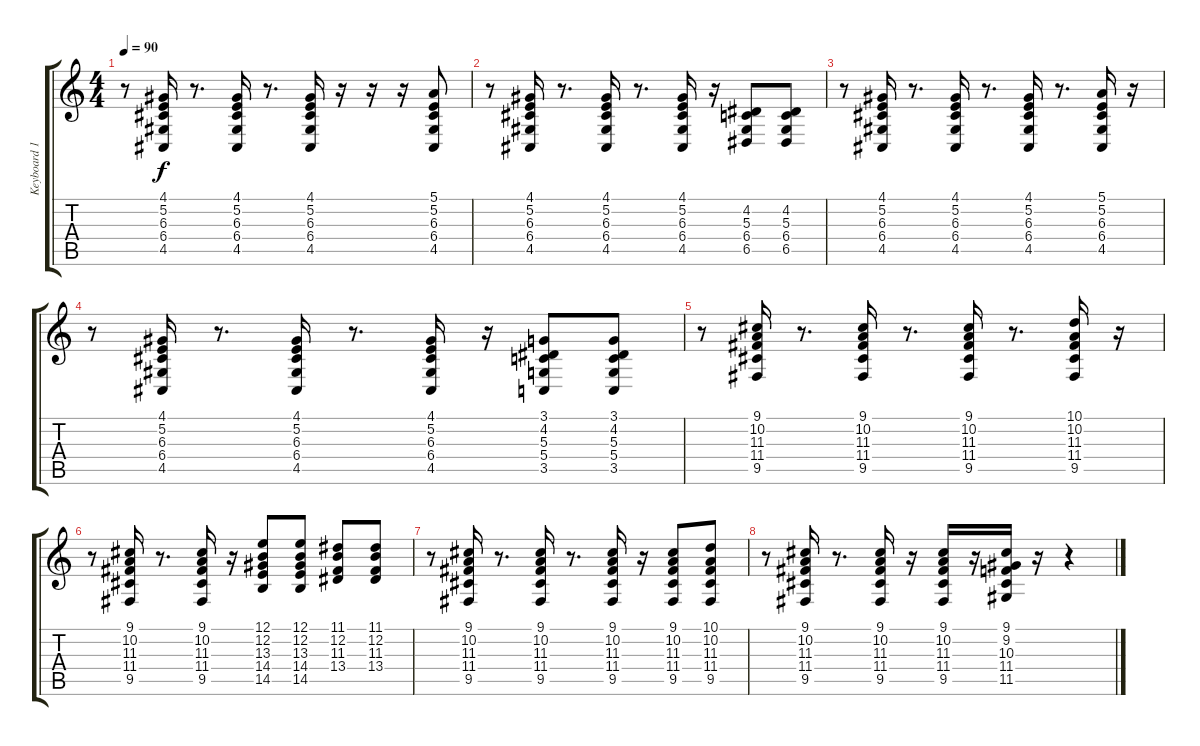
\track ("Keyboard 1." "Keyboard 1") {instrument stringensemble1}
\staff {score tabs}
\tuning (E4 B3 G3 D3 A2 E2) {hide}
\ts (4 4)
\tempo 90
\clef g2
\ks c
r.8{dy f} (4.1 5.2 6.3 6.4 4.5).16 r.8{d} (4.1 5.2 6.3 6.4 4.5).16 r.8{d} (4.1 5.2 6.3 6.4 4.5).16 r.16 r.16 r.16 (5.1 5.2 6.3 6.4 4.5).8 |
r.8 (4.1 5.2 6.3 6.4 4.5).16 r.8{d} (4.1 5.2 6.3 6.4 4.5).16 r.8{d} (4.1 5.2 6.3 6.4 4.5).16 r.16 (4.2 5.3 6.4 6.5).8 (4.2 5.3 6.4 6.5).8 |
r.8 (4.1 5.2 6.3 6.4 4.5).16 r.8{d} (4.1 5.2 6.3 6.4 4.5).16 r.8{d} (4.1 5.2 6.3 6.4 4.5).16 r.8{d} (5.1 5.2 6.3 6.4 4.5).16 r.16 |
r.8 (4.1 5.2 6.3 6.4 4.5).16 r.8{d} (4.1 5.2 6.3 6.4 4.5).16 r.8{d} (4.1 5.2 6.3 6.4 4.5).16 r.16 (3.1 4.2 5.3 5.4 3.5).8 (3.1 4.2 5.3 5.4 3.5).8 |
r.8 (9.1 10.2 11.3 11.4 9.5).16 r.8{d} (9.1 10.2 11.3 11.4 9.5).16 r.8{d} (9.1 10.2 11.3 11.4 9.5).16 r.8{d} (10.1 10.2 11.3 11.4 9.5).16 r.16 |
r.8 (9.1 10.2 11.3 11.4 9.5).16 r.8{d} (9.1 10.2 11.3 11.4 9.5).16 r.16 (12.1 12.2 13.3 14.4 14.5).8 (12.1 12.2 13.3 14.4 14.5).8 (11.1 12.2 11.3 13.4).8 (11.1 12.2 11.3 13.4).8 |
r.8 (9.1 10.2 11.3 11.4 9.5).16 r.8{d} (9.1 10.2 11.3 11.4 9.5).16 r.8{d} (9.1 10.2 11.3 11.4 9.5).16 r.16 (9.1 10.2 11.3 11.4 9.5).8 (10.1 10.2 11.3 11.4 9.5).8 |
r.8 (9.1 10.2 11.3 11.4 9.5).16 r.8{d} (9.1 10.2 11.3 11.4 9.5).16 r.16 (9.1 10.2 11.3 11.4 9.5).16 r.16 (9.1 9.2 10.3 11.4 11.5).16 r.16 r.4
